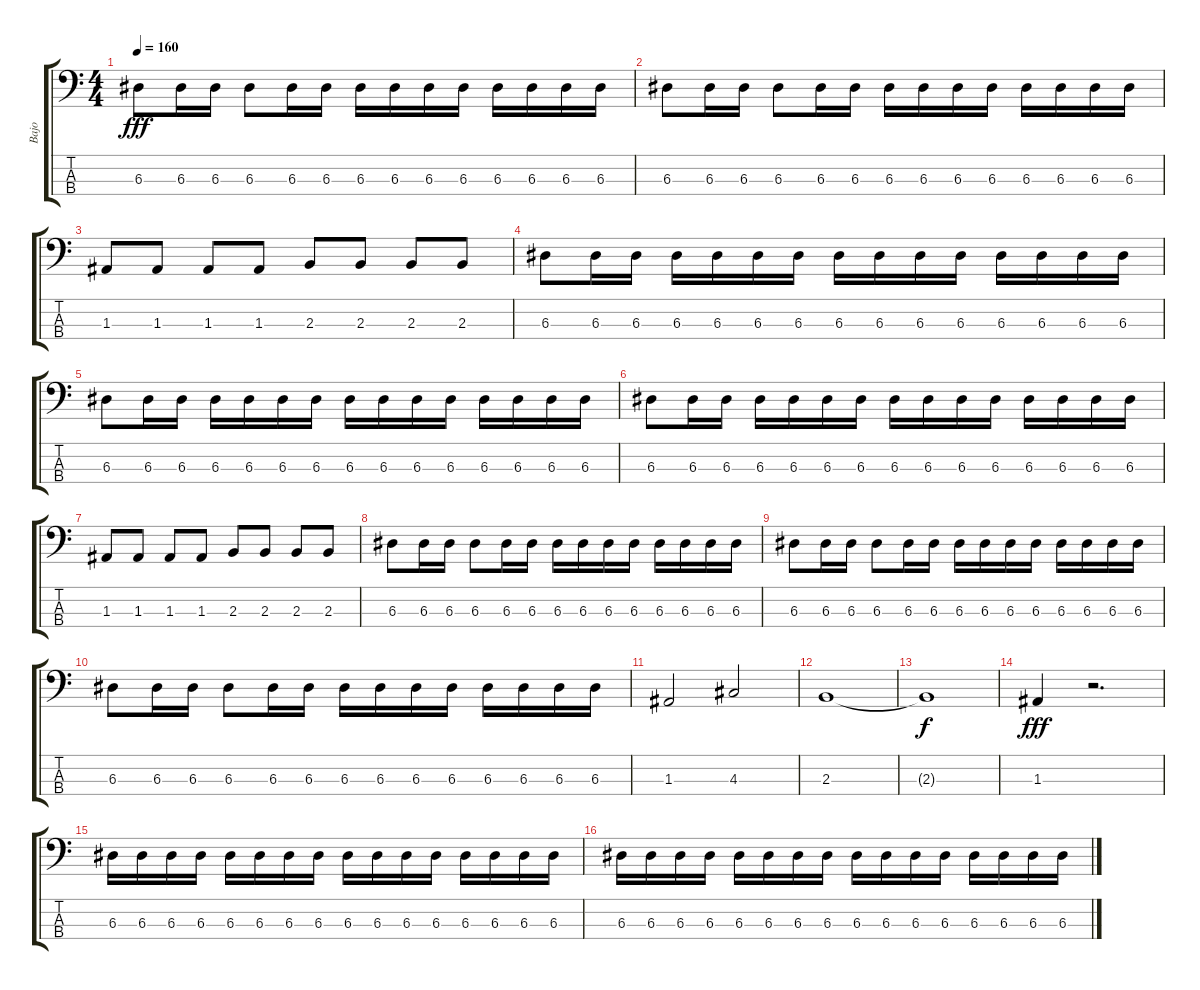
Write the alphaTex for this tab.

\track ("Bajo" "Bajo") {instrument electricbassfinger}
\staff {score tabs}
\tuning (G2 D2 A1 E1) {hide}
\ts (4 4)
\tempo 160
\clef f4
\ks c
6.3.8{dy fff} 6.3.16 6.3.16 6.3.8 6.3.16 6.3.16 6.3.16 6.3.16 6.3.16 6.3.16 6.3.16 6.3.16 6.3.16 6.3.16 |
6.3.8 6.3.16 6.3.16 6.3.8 6.3.16 6.3.16 6.3.16 6.3.16 6.3.16 6.3.16 6.3.16 6.3.16 6.3.16 6.3.16 |
1.3.8 1.3.8 1.3.8 1.3.8 2.3.8 2.3.8 2.3.8 2.3.8 |
6.3.8 6.3.16 6.3.16 6.3.16 6.3.16 6.3.16 6.3.16 6.3.16 6.3.16 6.3.16 6.3.16 6.3.16 6.3.16 6.3.16 6.3.16 |
6.3.8 6.3.16 6.3.16 6.3.16 6.3.16 6.3.16 6.3.16 6.3.16 6.3.16 6.3.16 6.3.16 6.3.16 6.3.16 6.3.16 6.3.16 |
6.3.8 6.3.16 6.3.16 6.3.16 6.3.16 6.3.16 6.3.16 6.3.16 6.3.16 6.3.16 6.3.16 6.3.16 6.3.16 6.3.16 6.3.16 |
1.3.8 1.3.8 1.3.8 1.3.8 2.3.8 2.3.8 2.3.8 2.3.8 |
6.3.8 6.3.16 6.3.16 6.3.8 6.3.16 6.3.16 6.3.16 6.3.16 6.3.16 6.3.16 6.3.16 6.3.16 6.3.16 6.3.16 |
6.3.8 6.3.16 6.3.16 6.3.8 6.3.16 6.3.16 6.3.16 6.3.16 6.3.16 6.3.16 6.3.16 6.3.16 6.3.16 6.3.16 |
6.3.8 6.3.16 6.3.16 6.3.8 6.3.16 6.3.16 6.3.16 6.3.16 6.3.16 6.3.16 6.3.16 6.3.16 6.3.16 6.3.16 |
1.3.2 4.3.2 |
2.3.1 |
2.3{t}.1{dy f} |
1.3.4{dy fff} r.2{d} |
6.3.16 6.3.16 6.3.16 6.3.16 6.3.16 6.3.16 6.3.16 6.3.16 6.3.16 6.3.16 6.3.16 6.3.16 6.3.16 6.3.16 6.3.16 6.3.16 |
6.3.16 6.3.16 6.3.16 6.3.16 6.3.16 6.3.16 6.3.16 6.3.16 6.3.16 6.3.16 6.3.16 6.3.16 6.3.16 6.3.16 6.3.16 6.3.16
